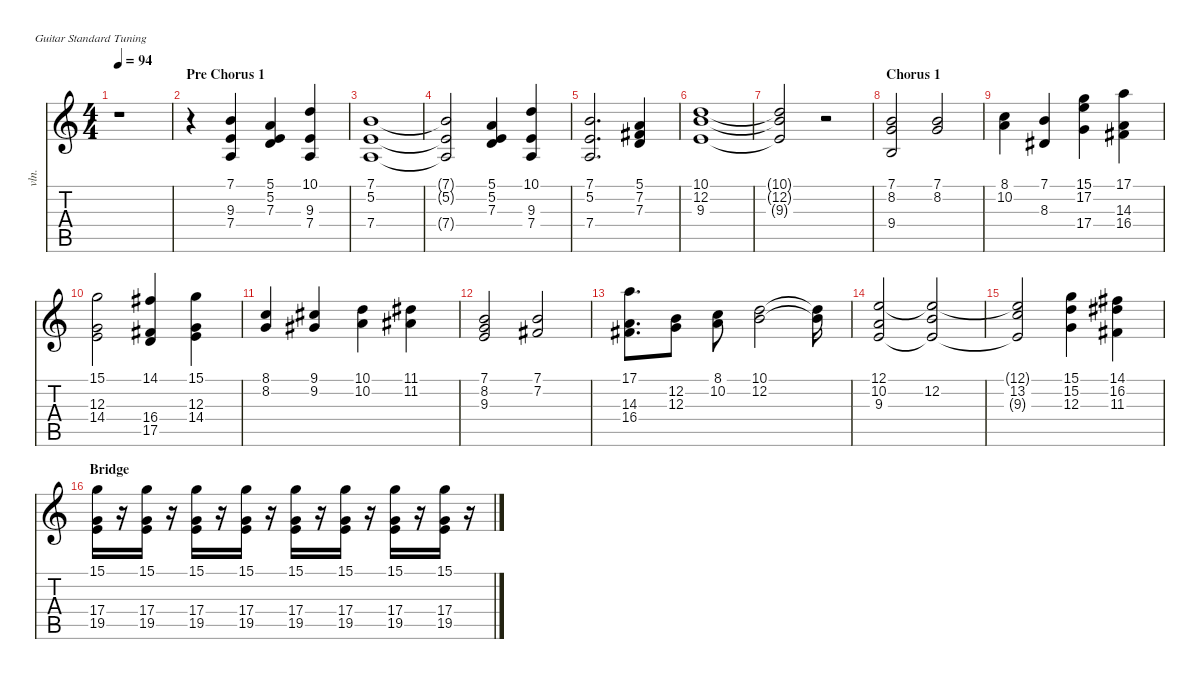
\defaultSystemsLayout 4
\hideDynamics
\bracketExtendMode nobrackets
\track ("Lead Keyboard" "vln.") {instrument stringensemble1}
\staff {score tabs}
\tuning (E4 B3 G3 D3 A2 E2)
\ts (4 4)
\tempo 94
\clef g2
\ks c
r.1{dy f} |
\section ("" "Pre Chorus 1")
r.4 (7.1 9.3 7.4).4 (5.1 5.2 7.3).4 (10.1 9.3 7.4).4 |
(7.1 5.2 7.4).1 |
(7.1{t} 5.2{t} 7.4{t}).2 (5.1 5.2 7.3).4 (10.1 9.3 7.4).4 |
(7.1 5.2 7.4).2{d} (5.1 7.2{acc #} 7.3).4 |
(10.1 12.2 9.3).1 |
(10.1{t} 12.2{t} 9.3{t}).2 r.2 |
\section ("" "Chorus 1")
(7.1 8.2 9.4).2 (7.1 8.2).2 |
(8.1 10.2).4 (7.1 8.3{acc #}).4 (15.1 17.2 17.4).4 (17.1 14.3 16.4{acc #}).4 |
(15.1 12.3 14.4).2 (14.1{acc #} 16.4{acc #} 17.5).4 (15.1 12.3 14.4).4 |
(8.1 8.2).4 (9.1{acc #} 9.2{acc #}).4 (10.1 10.2).4 (11.1{acc #} 11.2{acc #}).4 |
(7.1 8.2 9.3).2 (7.1 7.2{acc #}).2 |
(17.1 14.3 16.4{acc #}).8{d} (12.2 12.3).8 (8.1 10.2).8 (10.1 12.2).2 (10.1{t} 12.2{t}).16 |
(12.1 10.2 9.3).2 (12.1{t} 12.2 9.3{t}).2 |
(12.1{t} 13.2 9.3{t}).2 (15.1 15.2 12.3).4 (14.1{acc #} 16.2{acc #} 11.3{acc #}).4 |
\section ("" "Bridge")
(15.1 17.4 19.5).16 r.16 (15.1 17.4 19.5).16 r.16 (15.1 17.4 19.5).16 r.16 (15.1 17.4 19.5).16 r.16 (15.1 17.4 19.5).16 r.16 (15.1 17.4 19.5).16 r.16 (15.1 17.4 19.5).16 r.16 (15.1 17.4 19.5).16 r.16
